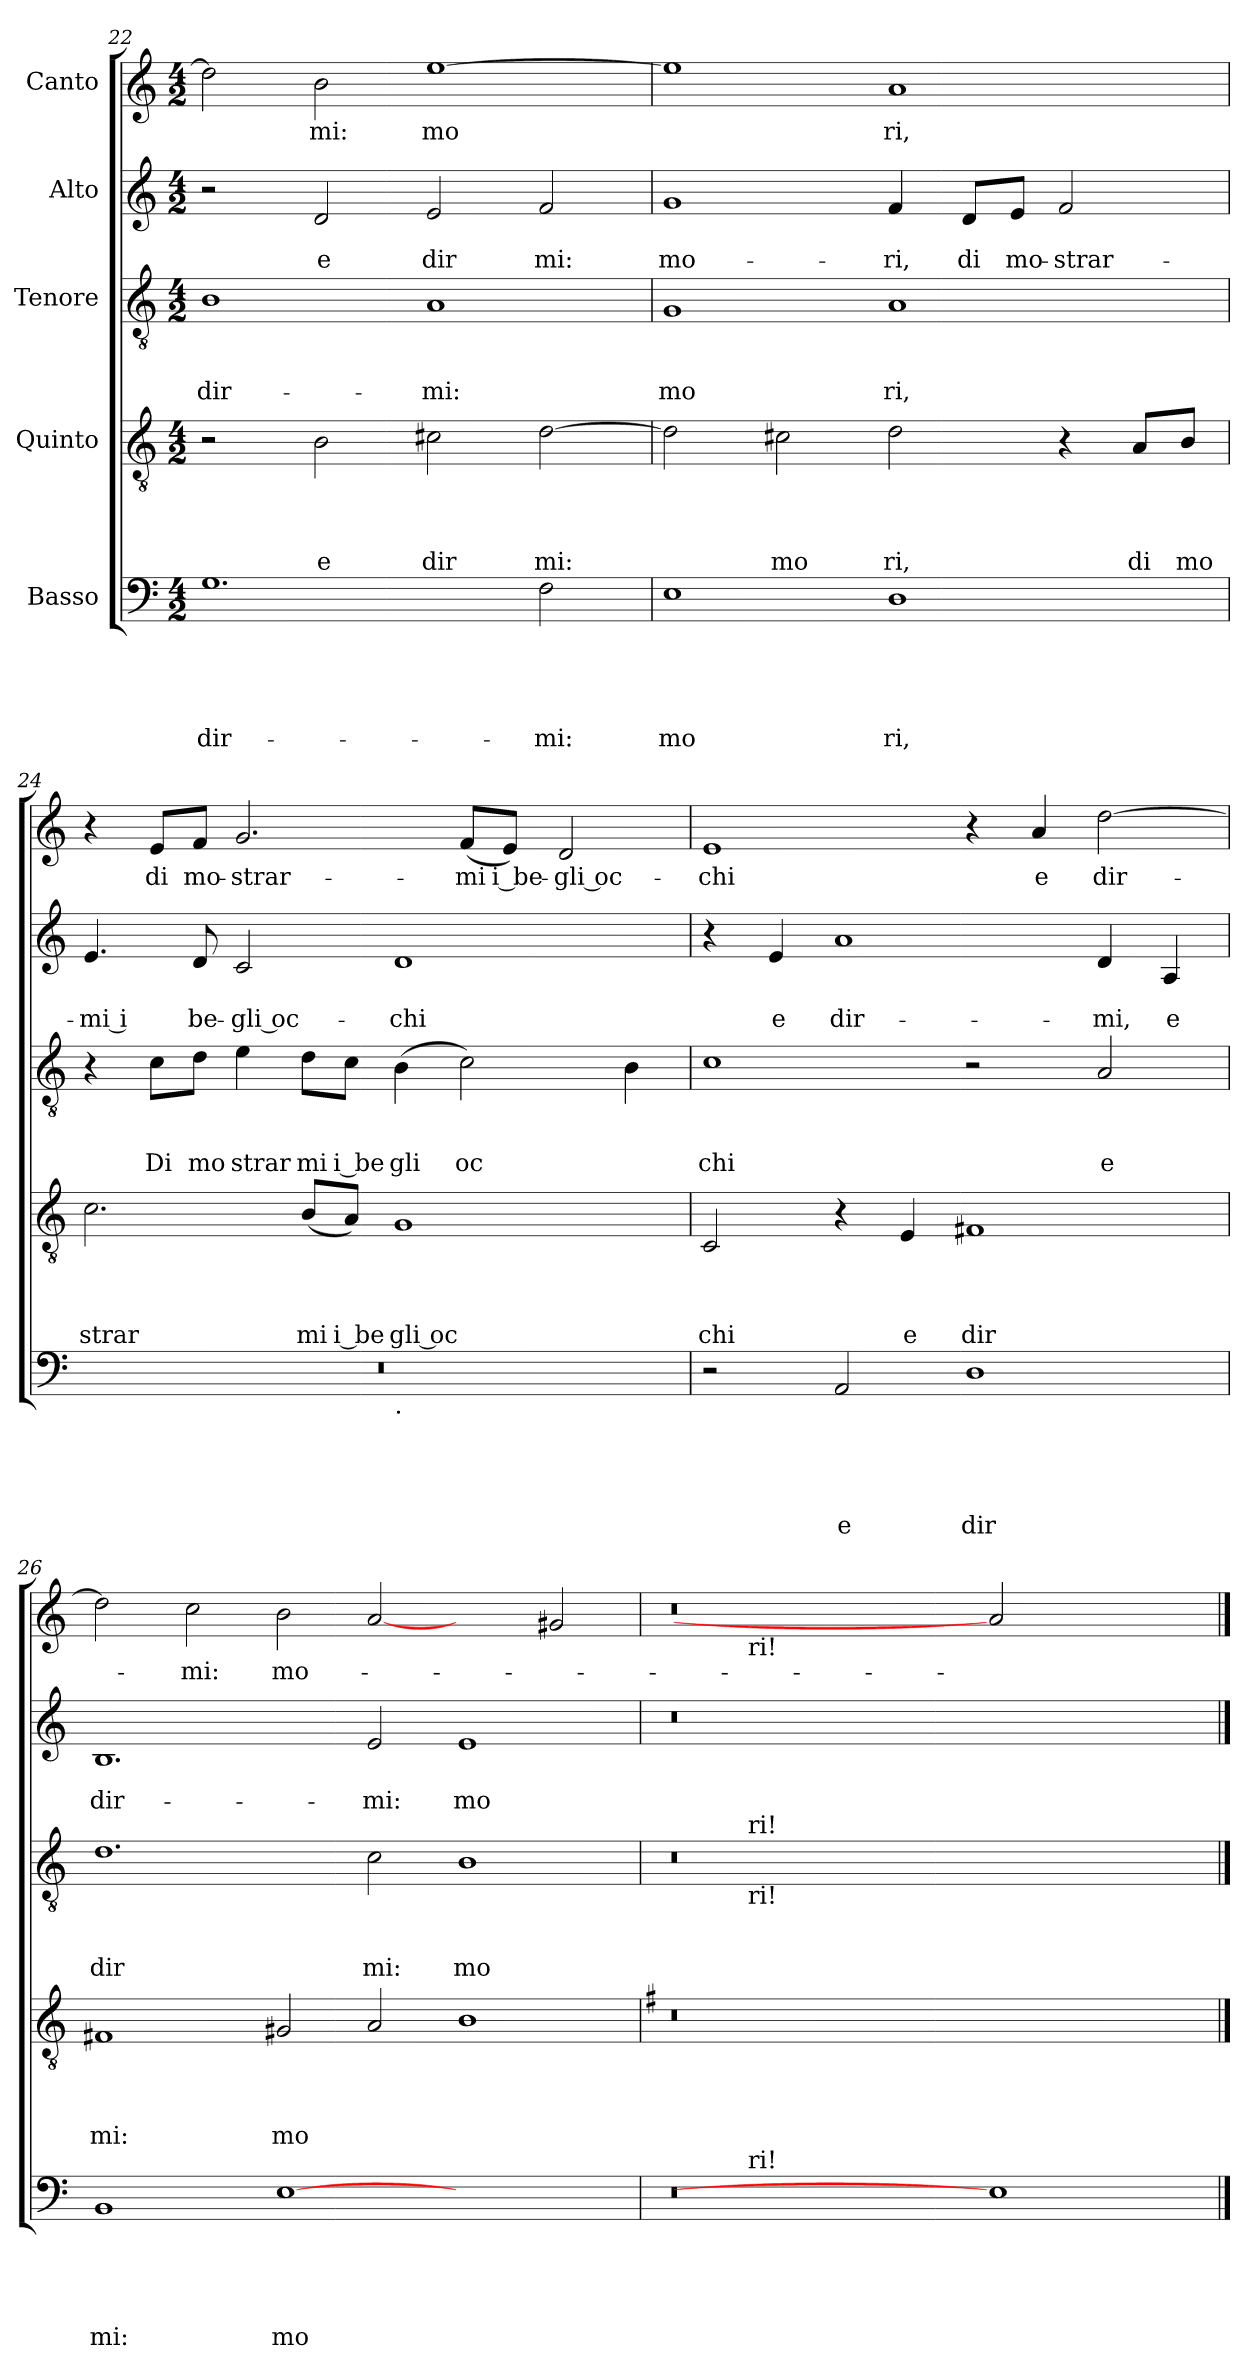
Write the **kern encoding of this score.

**kern	**text	**text	**text	**text	**text	**kern	**text	**text	**text	**text	**kern	**text	**text	**text	**kern	**text	**text	**kern	**text
*part5	*part5	*part5	*part5	*part5	*part5	*part4	*part4	*part4	*part4	*part4	*part3	*part3	*part3	*part3	*part2	*part2	*part2	*part1	*part1
*staff5	*staff5	*staff5	*staff5	*staff5	*staff5	*staff4	*staff4	*staff4	*staff4	*staff4	*staff3	*staff3	*staff3	*staff3	*staff2	*staff2	*staff2	*staff1	*staff1
*I"Basso	*	*	*	*	*	*I"Quinto	*	*	*	*	*I"Tenore	*	*	*	*I"Alto	*	*	*I"Canto	*
*clefF4	*	*	*	*	*	*clefGv2	*	*	*	*	*clefGv2	*	*	*	*clefG2	*	*	*clefG2	*
*k[]	*	*	*	*	*	*k[]	*	*	*	*	*k[]	*	*	*	*k[]	*	*	*k[]	*
*C:	*	*	*	*	*	*C:	*	*	*	*	*C:	*	*	*	*C:	*	*	*C:	*
*M4/2	*	*	*	*	*	*M4/2	*	*	*	*	*M4/2	*	*	*	*M4/2	*	*	*M4/2	*
=22	=22	=22	=22	=22	=22	=22	=22	=22	=22	=22	=22	=22	=22	=22	=22	=22	=22	=22	=22
!	!	!	!	!	!LO:LY:b	!	!	!	!	!	!	!	!	!LO:LY:b	!	!	!	!	!
1.G	.	.	.	.	dir-	2r	.	.	.	.	1B	.	.	dir-	2r	.	.	2dd\]	.
!	!	!	!	!	!	!	!	!	!	!LO:LY:b	!	!	!	!	!	!	!LO:LY:b	!	!LO:LY:b
.	.	.	.	.	.	2B\	.	.	.	e	.	.	.	.	2d/	.	e	2b\	mi:
!	!	!	!	!	!	!	!	!	!	!LO:LY:b	!	!	!	!LO:LY:b	!	!	!LO:LY:b	!	!LO:LY:b
.	.	.	.	.	.	2c#X\	.	.	.	dir	1A	.	.	-mi:	2e/	.	dir	[<1ee	mo
!	!	!	!	!	!LO:LY:b	!	!	!	!	!LO:LY:b	!	!	!	!	!	!	!LO:LY:b	!	!
2F\	.	.	.	.	-mi:	[<2d\	.	.	.	mi:	.	.	.	.	2f/	.	mi:	.	.
!!LO:LB:g=z
=23	=23	=23	=23	=23	=23	=23	=23	=23	=23	=23	=23	=23	=23	=23	=23	=23	=23	=23	=23
!	!	!	!	!	!LO:LY:b	!	!	!	!	!	!	!	!	!LO:LY:b	!	!	!LO:LY:b	!	!
1E	.	.	.	.	mo	2d\]	.	.	.	.	1G	.	.	mo	1g	.	mo-	1ee]	.
!	!	!	!	!	!	!	!	!	!	!LO:LY:b	!	!	!	!	!	!	!	!	!
.	.	.	.	.	.	2c#X\	.	.	.	mo	.	.	.	.	.	.	.	.	.
!	!	!	!	!	!LO:LY:b	!	!	!	!	!LO:LY:b	!	!	!	!LO:LY:b	!	!	!LO:LY:b	!	!LO:LY:b
1D	.	.	.	.	ri,	2d\	.	.	.	ri,	1A	.	.	ri,	4f/	.	-ri,	1a	ri,
!	!	!	!	!	!	!	!	!	!	!	!	!	!	!	!	!	!LO:LY:b	!	!
.	.	.	.	.	.	.	.	.	.	.	.	.	.	.	8d/L	.	di	.	.
!	!	!	!	!	!	!	!	!	!	!	!	!	!	!	!	!	!LO:LY:b	!	!
.	.	.	.	.	.	.	.	.	.	.	.	.	.	.	8e/J	.	mo-	.	.
!	!	!	!	!	!	!	!	!	!	!	!	!	!	!	!	!	!LO:LY:b	!	!
.	.	.	.	.	.	4r	.	.	.	.	.	.	.	.	2f/	.	-strar-	.	.
!	!	!	!	!	!	!	!	!	!	!LO:LY:b	!	!	!	!	!	!	!	!	!
.	.	.	.	.	.	8A/L	.	.	.	di	.	.	.	.	.	.	.	.	.
!	!	!	!	!	!	!	!	!	!	!LO:LY:b	!	!	!	!	!	!	!	!	!
.	.	.	.	.	.	8B/J	.	.	.	mo	.	.	.	.	.	.	.	.	.
=24	=24	=24	=24	=24	=24	=24	=24	=24	=24	=24	=24	=24	=24	=24	=24	=24	=24	=24	=24
!	!	!	!	!	!	!	!	!	!	!LO:LY:b	!	!	!	!	!	!	!LO:LY:b:rj	!	!
*^	*	*	*	*	*	*	*	*	*	*	*	*	*	*	*	*	*	*	*
0r	1ryy	.	.	.	.	.	2.c\	.	.	.	strar	4r	.	.	.	4.e/	.	-mi i	4r	.
!	!	!	!	!	!	!	!	!	!	!	!	!	!	!	!LO:LY:b	!	!	!	!	!LO:LY:b
.	.	.	.	.	.	.	.	.	.	.	.	8c\L	.	.	Di	.	.	.	8e/L	di
!	!	!	!	!	!	!	!	!	!	!	!	!	!	!	!LO:LY:b	!	!	!LO:LY:b	!	!LO:LY:b
.	.	.	.	.	.	.	.	.	.	.	.	8d\J	.	.	mo	8d/	.	be-	8f/J	mo-
!	!	!	!	!	!	!	!	!	!	!	!	!	!	!	!LO:LY:b	!	!	!LO:LY:b:rj	!	!LO:LY:b
.	.	.	.	.	.	.	.	.	.	.	.	4e\	.	.	strar	2c/	.	-gli oc-	2.g/	-strar-
!	!	!	!	!	!	!	!	!	!	!	!LO:LY:b:rj	!	!	!	!LO:LY:b:rj	!	!	!	!	!
.	.	.	.	.	.	.	(>8B/L	.	.	.	mi	8d\L	.	.	mi	.	.	.	.	.
!	!	!	!	!	!	!	!	!	!	!	!LO:LY:b:rj	!	!	!	!LO:LY:b:rj	!	!	!	!	!
.	.	.	.	.	.	.	8A/J)	.	.	.	i be	8c\J	.	.	i be	.	.	.	.	.
!	!LO:TX:b:t=.	!	!	!	!	!	!	!	!	!	!	!	!	!	!	!	!	!	!	!
!	!	!	!	!	!	!	!	!	!	!	!LO:LY:b:rj	!	!	!	!LO:LY:b	!	!	!LO:LY:b	!	!
.	1ryy	.	.	.	.	.	1G	.	.	.	gli oc	(<4B\	.	.	gli	1d	.	-chi	.	.
!	!	!	!	!	!	!	!	!	!	!	!	!	!	!	!LO:LY:b	!	!	!	!	!LO:LY:b:rj
.	.	.	.	.	.	.	.	.	.	.	.	2c\)	.	.	oc	.	.	.	(<8f/L	-mi
!	!	!	!	!	!	!	!	!	!	!	!	!	!	!	!	!	!	!	!	!LO:LY:b:rj
.	.	.	.	.	.	.	.	.	.	.	.	.	.	.	.	.	.	.	8e/J)	i be-
!	!	!	!	!	!	!	!	!	!	!	!	!	!	!	!	!	!	!	!	!LO:LY:b:rj
.	.	.	.	.	.	.	.	.	.	.	.	.	.	.	.	.	.	.	2d/	-gli oc-
.	.	.	.	.	.	.	.	.	.	.	.	4B\	.	.	.	.	.	.	.	.
=25	=25	=25	=25	=25	=25	=25	=25	=25	=25	=25	=25	=25	=25	=25	=25	=25	=25	=25	=25	=25
!	!	!	!	!	!	!	!	!	!	!	!LO:LY:b	!	!	!	!LO:LY:b	!	!	!	!	!LO:LY:b
*v	*v	*	*	*	*	*	*	*	*	*	*	*	*	*	*	*	*	*	*	*
2r	.	.	.	.	.	2C/	.	.	.	chi	1c	.	.	chi	4r	.	.	1e	-chi
!	!	!	!	!	!	!	!	!	!	!	!	!	!	!	!	!	!LO:LY:b	!	!
.	.	.	.	.	.	.	.	.	.	.	.	.	.	.	4e/	.	e	.	.
!	!	!	!	!	!LO:LY:b	!	!	!	!	!	!	!	!	!	!	!	!LO:LY:b	!	!
2AA/	.	.	.	.	e	4r	.	.	.	.	.	.	.	.	1a	.	dir-	.	.
!	!	!	!	!	!	!	!	!	!	!LO:LY:b	!	!	!	!	!	!	!	!	!
.	.	.	.	.	.	4E/	.	.	.	e	.	.	.	.	.	.	.	.	.
!	!	!	!	!	!LO:LY:b	!	!	!	!	!LO:LY:b	!	!	!	!	!	!	!	!	!
1D	.	.	.	.	dir	1F#X	.	.	.	dir	2r	.	.	.	.	.	.	4r	.
!	!	!	!	!	!	!	!	!	!	!	!	!	!	!	!	!	!	!	!LO:LY:b
.	.	.	.	.	.	.	.	.	.	.	.	.	.	.	.	.	.	4a/	e
!	!	!	!	!	!	!	!	!	!	!	!	!	!	!LO:LY:b	!	!	!LO:LY:b	!	!LO:LY:b
.	.	.	.	.	.	.	.	.	.	.	2A/	.	.	e	4d/	.	-mi,	[>2dd\	dir-
!	!	!	!	!	!	!	!	!	!	!	!	!	!	!	!	!	!LO:LY:b	!	!
.	.	.	.	.	.	.	.	.	.	.	.	.	.	.	4A/	.	e	.	.
=26	=26	=26	=26	=26	=26	=26	=26	=26	=26	=26	=26	=26	=26	=26	=26	=26	=26	=26	=26
!	!	!	!	!	!LO:LY:b	!	!	!	!	!LO:LY:b	!	!	!	!LO:LY:b	!	!	!LO:LY:b	!	!
1BB	.	.	.	.	mi:	1F#X	.	.	.	mi:	1.d	.	.	dir	1.B	.	dir-	2dd>\]	.
!	!	!	!	!	!	!	!	!	!	!	!	!	!	!	!	!	!	!	!LO:LY:b
.	.	.	.	.	.	.	.	.	.	.	.	.	.	.	.	.	.	2cc\	-mi:
!	!	!	!	!	!LO:LY:b	!	!	!	!	!LO:LY:b	!	!	!	!	!	!	!	!	!LO:LY:b
[1E	.	.	.	.	mo	2G#X/	.	.	.	mo	.	.	.	.	.	.	.	2b\	mo-
!	!	!	!	!	!	!	!	!	!	!	!	!	!	!LO:LY:b	!	!	!LO:LY:b	!	!
.	.	.	.	.	.	2A/	.	.	.	.	2c\	.	.	mi:	2e/	.	-mi:	[2a	.
!	!	!	!	!	!	!	!	!	!	!	!	!	!	!LO:LY:b	!	!	!LO:LY:b	!	!
1ryy	.	.	.	.	.	1B	.	.	.	.	1B	.	.	mo	1e	.	mo-	2ryy	.
.	.	.	.	.	.	.	.	.	.	.	.	.	.	.	.	.	.	2g#X/	.
=27	=27	=27	=27	=27	=27	=27	=27	=27	=27	=27	=27	=27	=27	=27	=27	=27	=27	=27	=27
*	*	*	*	*	*	*k[f#]	*	*	*	*	*	*	*	*	*	*	*	*	*
*	*	*	*	*	*	*G:	*	*	*	*	*	*	*	*	*	*	*	*	*
*^	*	*	*	*	*	*	*	*	*	*	*^	*	*	*	*	*	*	*^	*
0r	4.ryy	.	.	.	.	.	0r	.	.	.	.	0r	4.ryy	.	.	.	0r	.	.	0r	4.ryy	.
!	!	!	!	!	!	!	!	!	!	!	!	!	!	!	!	!	!	!	!	!	!LO:TX:b:t=ri!	!
!	!	!	!	!	!	!	!	!	!	!	!	!	!LO:TX:b:t=ri!	!	!	!	!	!	!	!	!	!
!	!	!	!	!	!	!	!	!	!	!	!	!	!LO:TX:a:t=ri!	!	!	!	!	!	!	!	!	!
!	!LO:TX:a:t=ri!	!	!	!	!	!	!	!	!	!	!	!	!	!	!	!	!	!	!	!	!	!
.	1ryy	.	.	.	.	.	.	.	.	.	.	.	1ryy	.	.	.	.	.	.	.	1ryy	.
.	1ryy	.	.	.	.	.	.	.	.	.	.	.	1ryy	.	.	.	.	.	.	.	1ryy	.
1E]	.	.	.	.	.	.	1ryy	.	.	.	.	1ryy	.	.	.	.	1ryy	.	.	2a]	.	.
.	2ryy	.	.	.	.	.	.	.	.	.	.	.	2ryy	.	.	.	.	.	.	.	2ryy	.
.	.	.	.	.	.	.	.	.	.	.	.	.	.	.	.	.	.	.	.	2ryy	.	.
.	8ryy	.	.	.	.	.	.	.	.	.	.	.	8ryy	.	.	.	.	.	.	.	8ryy	.
*v	*v	*	*	*	*	*	*	*	*	*	*	*v	*v	*	*	*	*	*	*	*v	*v	*
==	==	==	==	==	==	==	==	==	==	==	==	==	==	==	==	==	==	==	==
*-	*-	*-	*-	*-	*-	*-	*-	*-	*-	*-	*-	*-	*-	*-	*-	*-	*-	*-	*-
